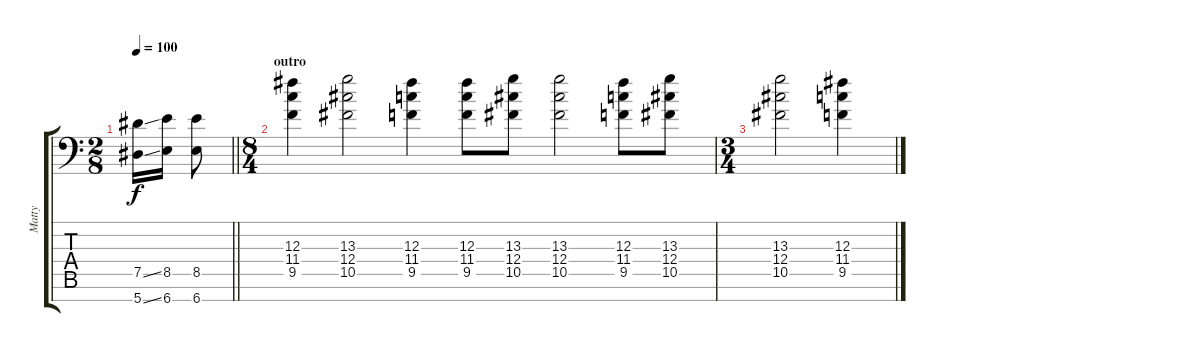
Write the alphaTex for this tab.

\track ("Matty" "Matty") {instrument overdrivenguitar}
\staff {score tabs}
\tuning (Eb4 Bb3 Gb3 Db3 Ab2 Eb2 Bb1) {hide}
\ts (2 8)
\tempo 100
\clef f4
\barLineRight lightlight
\ks c
(7.5{ss} 5.7{ss}).16{dy f} (8.5 6.7).16 (8.5 6.7).8 |
\ts (8 4)
\section ("" "outro")
(12.3 11.4 9.5).4 (13.3 12.4 10.5).2 (12.3 11.4 9.5).4 (12.3 11.4 9.5).8 (13.3 12.4 10.5).8 (13.3 12.4 10.5).2 (12.3 11.4 9.5).8 (13.3 12.4 10.5).8 |
\ts (3 4)
(13.3 12.4 10.5).2 (12.3 11.4 9.5).4
